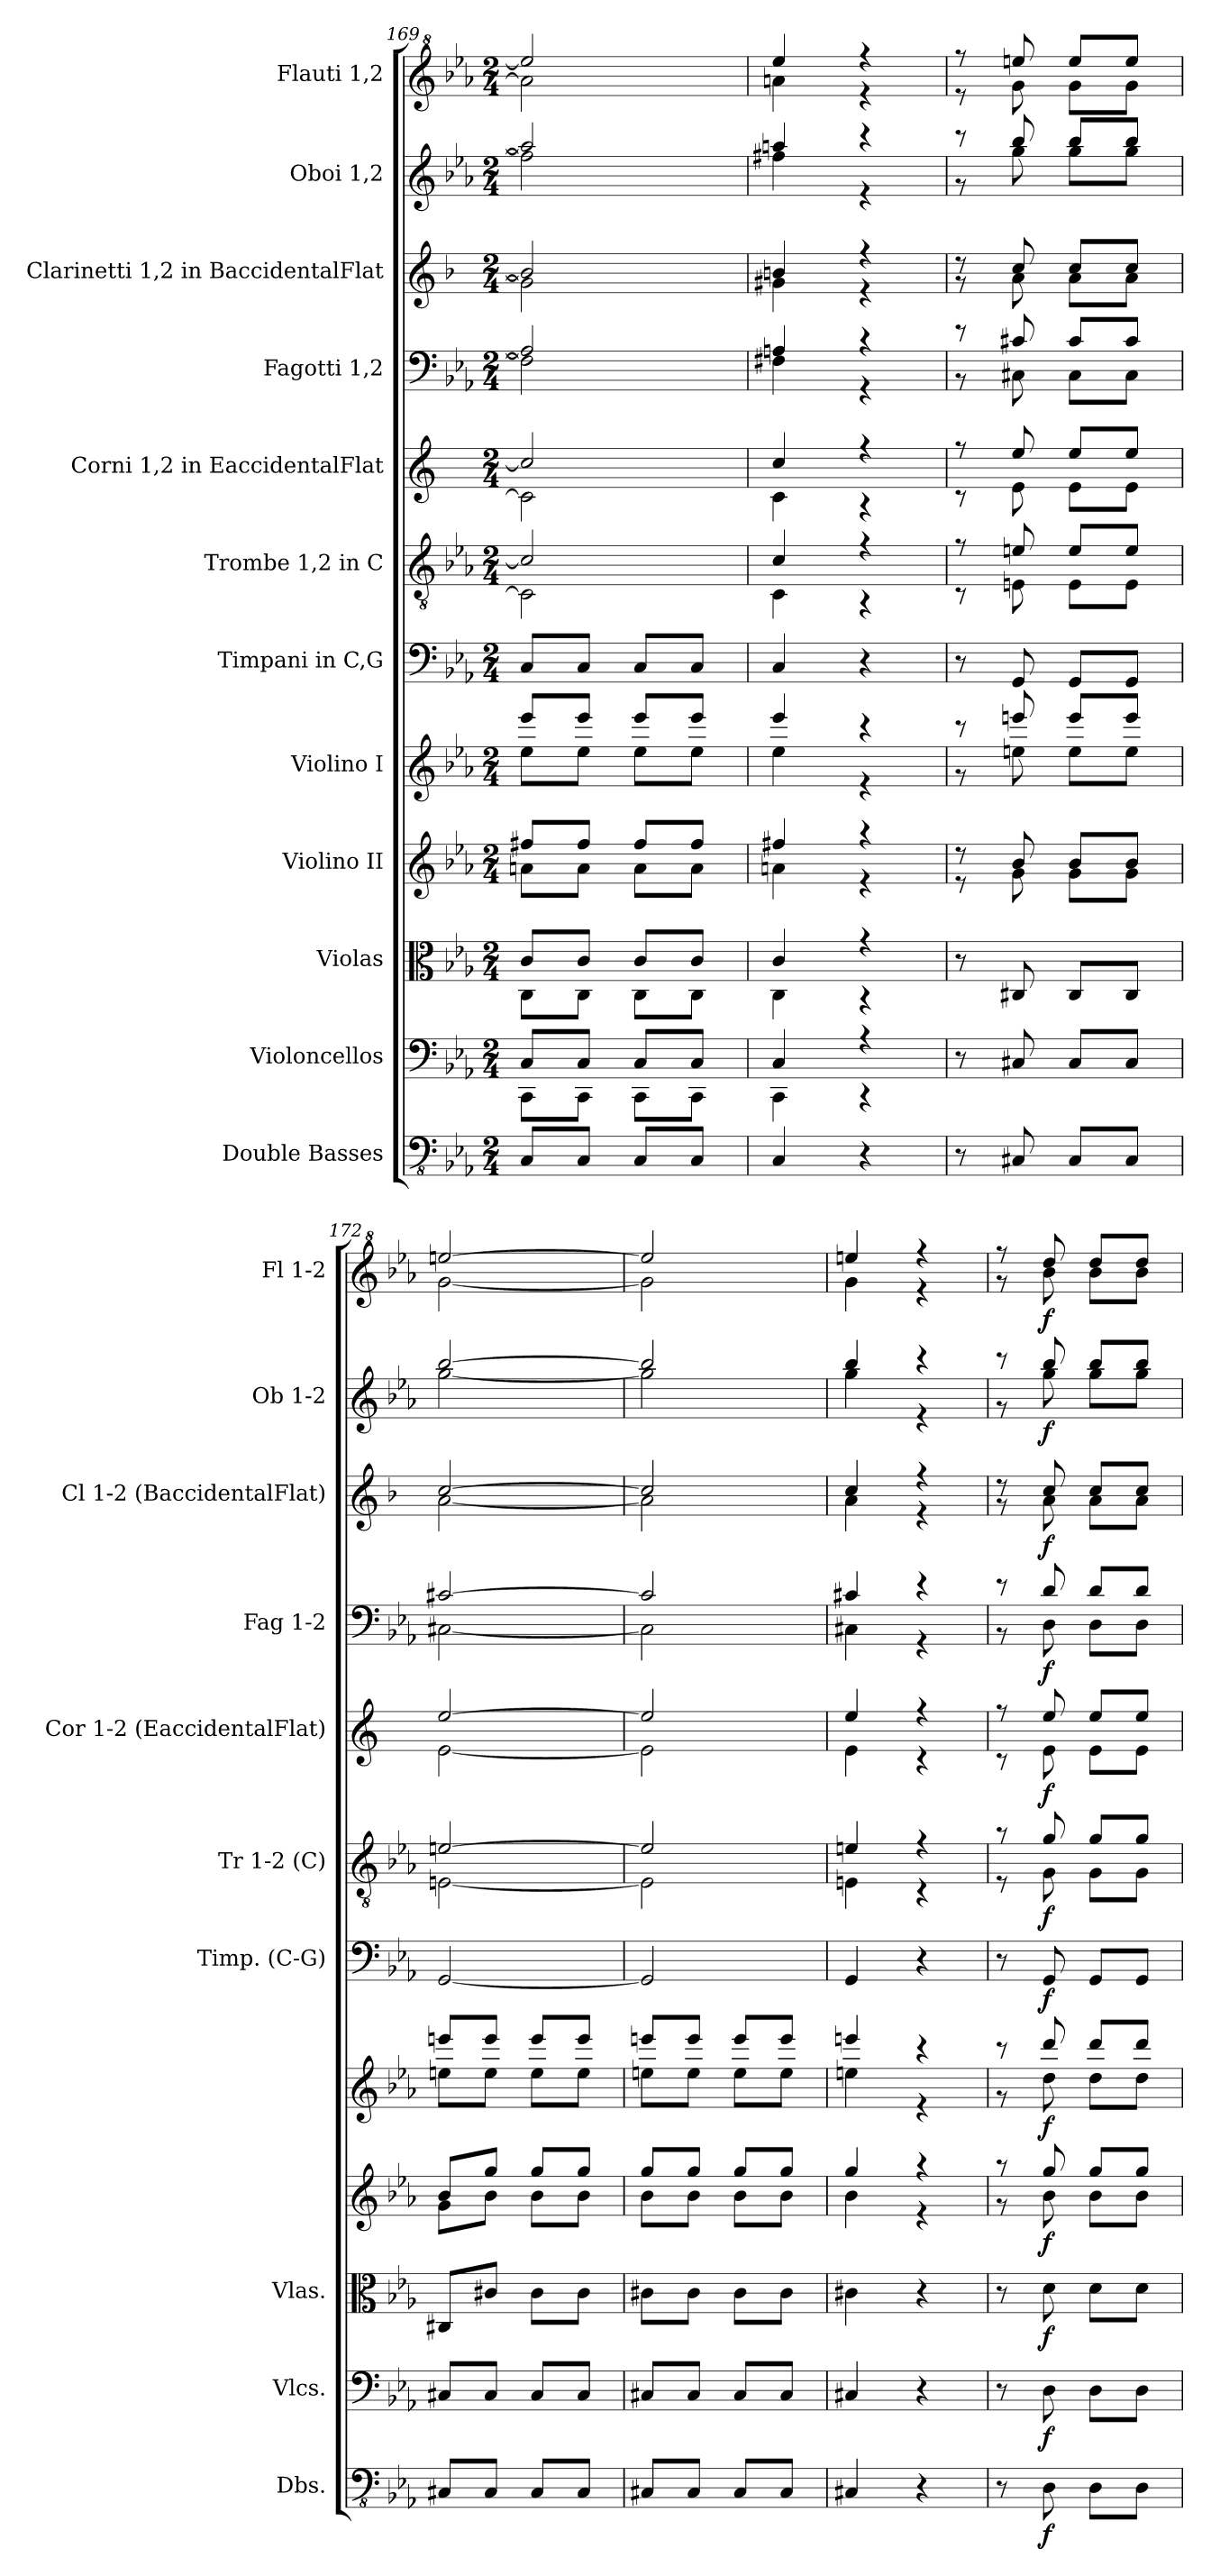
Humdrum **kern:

**kern	**dynam	**kern	**dynam	**kern	**dynam	**kern	**dynam	**kern	**dynam	**kern	**dynam	**kern	**dynam	**kern	**dynam	**kern	**dynam	**kern	**dynam	**kern	**dynam	**kern	**dynam
*part12	*part12	*part11	*part11	*part10	*part10	*part9	*part9	*part8	*part8	*part7	*part7	*part6	*part6	*part5	*part5	*part4	*part4	*part3	*part3	*part2	*part2	*part1	*part1
*staff12	*staff12	*staff11	*staff11	*staff10	*staff10	*staff9	*staff9	*staff8	*staff8	*staff7	*staff7	*staff6	*staff6	*staff5	*staff5	*staff4	*staff4	*staff3	*staff3	*staff2	*staff2	*staff1	*staff1
*I"Double Basses	*	*I"Violoncellos	*	*I"Violas	*	*I"Violino II	*	*I"Violino I	*	*I"Timpani in C,G	*	*I"Trombe 1,2 in C	*	*I"Corni 1,2 in EaccidentalFlat	*	*I"Fagotti 1,2	*	*I"Clarinetti 1,2 in BaccidentalFlat	*	*I"Oboi 1,2	*	*I"Flauti 1,2	*
*I'Dbs.	*	*I'Vlcs.	*	*I'Vlas.	*	*	*	*	*	*I'Timp. (C-G)	*	*I'Tr 1-2 (C)	*	*I'Cor 1-2 (EaccidentalFlat)	*	*I'Fag 1-2	*	*I'Cl 1-2 (BaccidentalFlat)	*	*I'Ob 1-2	*	*I'Fl 1-2	*
*clefFv4	*	*clefF4	*	*clefC3	*	*clefG2	*	*clefG2	*	*clefF4	*	*clefGv2	*	*clefG2	*	*clefF4	*	*clefG2	*	*clefG2	*	*clefG^2	*
*	*	*	*	*	*	*	*	*	*	*	*	*	*	*ITrd-2c-3	*	*	*	*ITrd1c2	*	*	*	*	*
*k[b-e-a-]	*	*k[b-e-a-]	*	*k[b-e-a-]	*	*k[b-e-a-]	*	*k[b-e-a-]	*	*k[b-e-a-]	*	*k[b-e-a-]	*	*k[b-e-a-]	*	*k[b-e-a-]	*	*k[b-e-a-]	*	*k[b-e-a-]	*	*k[b-e-a-]	*
*M2/4	*	*M2/4	*	*M2/4	*	*M2/4	*	*M2/4	*	*M2/4	*	*M2/4	*	*M2/4	*	*M2/4	*	*M2/4	*	*M2/4	*	*M2/4	*
=169	=169	=169	=169	=169	=169	=169	=169	=169	=169	=169	=169	=169	=169	=169	=169	=169	=169	=169	=169	=169	=169	=169	=169
*	*	*^	*	*^	*	*^	*	*^	*	*	*	*^	*	*^	*	*^	*	*^	*	*^	*	*^	*
8CC/L	.	8C/L	8CC\L	.	8c/L	8C\L	.	8ff#X/L	8an\L	.	8eee-/L	8ee-\L	.	8C/L	.	2c/]	2C\]	.	2ee-/]	2e-\]	.	2A/]	2F#\]	.	2a/]	2f#\]	.	2aa/]	2ff#\]	.	2eee-/]	2aa\]	.
8CC/J	.	8C/J	8CC\J	.	8c/J	8C\J	.	8ff#/J	8a\J	.	8eee-/J	8ee-\J	.	8C/J	.	.	.	.	.	.	.	.	.	.	.	.	.	.	.	.	.	.	.
8CC/L	.	8C/L	8CC\L	.	8c/L	8C\L	.	8ff#/L	8a\L	.	8eee-/L	8ee-\L	.	8C/L	.	.	.	.	.	.	.	.	.	.	.	.	.	.	.	.	.	.	.
8CC/J	.	8C/J	8CC\J	.	8c/J	8C\J	.	8ff#/J	8a\J	.	8eee-/J	8ee-\J	.	8C/J	.	.	.	.	.	.	.	.	.	.	.	.	.	.	.	.	.	.	.
=170	=170	=170	=170	=170	=170	=170	=170	=170	=170	=170	=170	=170	=170	=170	=170	=170	=170	=170	=170	=170	=170	=170	=170	=170	=170	=170	=170	=170	=170	=170	=170	=170	=170
4CC/	.	4C/	4CC\	.	4c/	4C\	.	4ff#X/	4an\	.	4eee-/	4ee-\	.	4C/	.	4c/	4C\	.	4ee-/	4e-\	.	4An/	4F#X\	.	4an/	4f#X\	.	4aan/	4ff#X\	.	4eee-/	4aan\	.
4r	.	4r	4r	.	4r	4r	.	4r	4r	.	4r	4r	.	4r	.	4r	4r	.	4r	4r	.	4r	4r	.	4r	4r	.	4r	4r	.	4r	4r	.
*	*	*v	*v	*	*	*	*	*	*	*	*	*	*	*	*	*	*	*	*	*	*	*	*	*	*	*	*	*	*	*	*	*	*
*	*	*	*	*v	*v	*	*	*	*	*	*	*	*	*	*	*	*	*	*	*	*	*	*	*	*	*	*	*	*	*	*	*
=171	=171	=171	=171	=171	=171	=171	=171	=171	=171	=171	=171	=171	=171	=171	=171	=171	=171	=171	=171	=171	=171	=171	=171	=171	=171	=171	=171	=171	=171	=171	=171
8r	.	8r	.	8r	.	8r	8r	.	8r	8r	.	8r	.	8r	8r	.	8r	8r	.	8r	8r	.	8r	8r	.	8r	8r	.	8r	8r	.
8CC#X/	.	8C#X/	.	8C#X/	.	8b-/	8g\	.	8eeen/	8een\	.	8GG/	.	8en/	8En\	.	8gg/	8g\	.	8c#X/	8C#X\	.	8b-/	8g\	.	8bb-/	8gg\	.	8eeen/	8gg\	.
8CC#/L	.	8C#/L	.	8C#/L	.	8b-/L	8g\L	.	8eee/L	8ee\L	.	8GG/L	.	8e/L	8E\L	.	8gg/L	8g\L	.	8c#/L	8C#\L	.	8b-/L	8g\L	.	8bb-/L	8gg\L	.	8eee/L	8gg\L	.
8CC#/J	.	8C#/J	.	8C#/J	.	8b-/J	8g\J	.	8eee/J	8ee\J	.	8GG/J	.	8e/J	8E\J	.	8gg/J	8g\J	.	8c#/J	8C#\J	.	8b-/J	8g\J	.	8bb-/J	8gg\J	.	8eee/J	8gg\J	.
=172	=172	=172	=172	=172	=172	=172	=172	=172	=172	=172	=172	=172	=172	=172	=172	=172	=172	=172	=172	=172	=172	=172	=172	=172	=172	=172	=172	=172	=172	=172	=172
8CC#X/L	.	8C#X/L	.	8C#X/L	.	8b-/L	8g\L	.	8eeen/L	8een\L	.	[2GG/	.	[2en/	[2En\	.	[2gg/	[2g\	.	[2c#X/	[2C#X\	.	[2b-/	[2g\	.	[2bb-/	[2gg\	.	[2eeen/	[2gg\	.
8CC#/J	.	8C#/J	.	8c#X/J	.	8gg/J	8b-\J	.	8eee/J	8ee\J	.	.	.	.	.	.	.	.	.	.	.	.	.	.	.	.	.	.	.	.	.
8CC#/L	.	8C#/L	.	8c#\L	.	8gg/L	8b-\L	.	8eee/L	8ee\L	.	.	.	.	.	.	.	.	.	.	.	.	.	.	.	.	.	.	.	.	.
8CC#/J	.	8C#/J	.	8c#\J	.	8gg/J	8b-\J	.	8eee/J	8ee\J	.	.	.	.	.	.	.	.	.	.	.	.	.	.	.	.	.	.	.	.	.
!!LO:PB:g=z	!!
=173	=173	=173	=173	=173	=173	=173	=173	=173	=173	=173	=173	=173	=173	=173	=173	=173	=173	=173	=173	=173	=173	=173	=173	=173	=173	=173	=173	=173	=173	=173	=173
8CC#X/L	.	8C#X/L	.	8c#X\L	.	8gg/L	8b-\L	.	8eeen/L	8een\L	.	2GG/]	.	2e/]	2E\]	.	2gg/]	2g\]	.	2c#/]	2C#\]	.	2b-/]	2g\]	.	2bb-/]	2gg\]	.	2eee/]	2gg\]	.
8CC#/J	.	8C#/J	.	8c#\J	.	8gg/J	8b-\J	.	8eee/J	8ee\J	.	.	.	.	.	.	.	.	.	.	.	.	.	.	.	.	.	.	.	.	.
8CC#/L	.	8C#/L	.	8c#\L	.	8gg/L	8b-\L	.	8eee/L	8ee\L	.	.	.	.	.	.	.	.	.	.	.	.	.	.	.	.	.	.	.	.	.
8CC#/J	.	8C#/J	.	8c#\J	.	8gg/J	8b-\J	.	8eee/J	8ee\J	.	.	.	.	.	.	.	.	.	.	.	.	.	.	.	.	.	.	.	.	.
=174	=174	=174	=174	=174	=174	=174	=174	=174	=174	=174	=174	=174	=174	=174	=174	=174	=174	=174	=174	=174	=174	=174	=174	=174	=174	=174	=174	=174	=174	=174	=174
4CC#X/	.	4C#X/	.	4c#X\	.	4gg/	4b-\	.	4eeen/	4een\	.	4GG/	.	4en/	4En\	.	4gg/	4g\	.	4c#X/	4C#X\	.	4b-/	4g\	.	4bb-/	4gg\	.	4eeen/	4gg\	.
4r	.	4r	.	4r	.	4r	4r	.	4r	4r	.	4r	.	4r	4r	.	4r	4r	.	4r	4r	.	4r	4r	.	4r	4r	.	4r	4r	.
=175	=175	=175	=175	=175	=175	=175	=175	=175	=175	=175	=175	=175	=175	=175	=175	=175	=175	=175	=175	=175	=175	=175	=175	=175	=175	=175	=175	=175	=175	=175	=175
8r	.	8r	.	8r	.	8r	8r	.	8r	8r	.	8r	.	8r	8r	.	8r	8r	.	8r	8r	.	8r	8r	.	8r	8r	.	8r	8r	.
!	!LO:DY:b	!	!LO:DY:b	!	!LO:DY:b	!	!	!LO:DY:b	!	!	!LO:DY:b	!	!LO:DY:b	!	!	!LO:DY:b	!	!	!LO:DY:b	!	!	!LO:DY:b	!	!	!LO:DY:b	!	!	!LO:DY:b	!	!	!LO:DY:b
8DD\	f	8D\	f	8d\	f	8gg/	8b-\	f	8ddd/	8dd\	f	8GG/	f	8g/	8G\	f	8gg/	8g\	f	8d/	8D\	f	8b-/	8g\	f	8bb-/	8gg\	f	8ddd/	8bb-\	f
8DD\L	.	8D\L	.	8d\L	.	8gg/L	8b-\L	.	8ddd/L	8dd\L	.	8GG/L	.	8g/L	8G\L	.	8gg/L	8g\L	.	8d/L	8D\L	.	8b-/L	8g\L	.	8bb-/L	8gg\L	.	8ddd/L	8bb-\L	.
8DD\J	.	8D\J	.	8d\J	.	8gg/J	8b-\J	.	8ddd/J	8dd\J	.	8GG/J	.	8g/J	8G\J	.	8gg/J	8g\J	.	8d/J	8D\J	.	8b-/J	8g\J	.	8bb-/J	8gg\J	.	8ddd/J	8bb-\J	.
*	*	*	*	*	*	*v	*v	*	*	*	*	*	*	*v	*v	*	*v	*v	*	*v	*v	*	*v	*v	*	*v	*v	*	*v	*v	*
*	*	*	*	*	*	*	*	*v	*v	*	*	*	*	*	*	*	*	*	*	*	*	*	*	*
=	=	=	=	=	=	=	=	=	=	=	=	=	=	=	=	=	=	=	=	=	=	=	=
*-	*-	*-	*-	*-	*-	*-	*-	*-	*-	*-	*-	*-	*-	*-	*-	*-	*-	*-	*-	*-	*-	*-	*-
